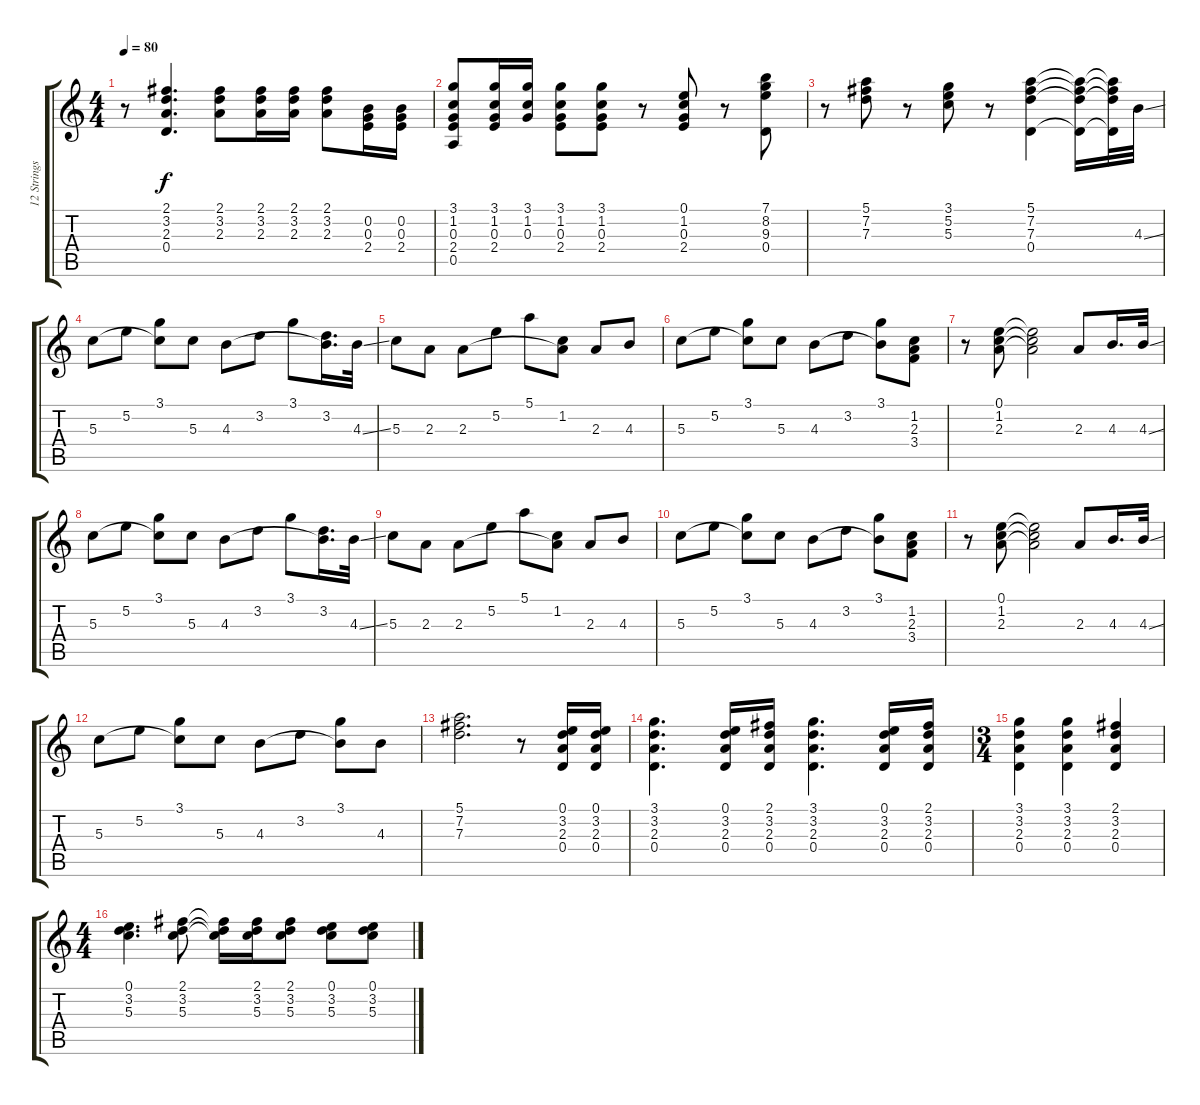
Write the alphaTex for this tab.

\track ("12 Strings Guitar - Jimmy Page" "12 Strings") {instrument electricguitarjazz}
\staff {score tabs}
\tuning (E4 B3 G3 D3 A2 E2) {hide}
\ts (4 4)
\tempo 80
\clef g2
\ks c
r.8{dy f} (2.1 3.2 2.3 0.4).4{d} (2.1 3.2 2.3).8 (2.1 3.2 2.3).16 (2.1 3.2 2.3).16 (2.1 3.2 2.3).8 (0.2 0.3 2.4).16 (0.2 0.3 2.4).16 |
(3.1 1.2 0.3 2.4 0.5).8 (3.1 1.2 0.3 2.4).16 (3.1 1.2 0.3).16 (3.1 1.2 0.3 2.4).8 (3.1 1.2 0.3 2.4).8 r.8 (0.1 1.2 0.3 2.4).8 r.8 (7.1 8.2 9.3 0.4).8 |
r.8 (5.1 7.2 7.3).8 r.8 (3.1 5.2 5.3).8 r.8 (5.1 7.2 7.3 0.4).4 (5.1{t} 7.2{t} 7.3{t} 0.4{t}).16 (5.1{t} 7.2{t} 7.3{t} 0.4{t}).32 4.3{ss}.32 |
5.3.8 5.2.8 (3.1 5.3{t}).8 5.3.8 4.3.8 3.2.8 3.1.8 (3.2 4.3{t}).16{d} 4.3{ss}.32 |
5.3.8 2.3.8 2.3.8 5.2.8 5.1.8 (1.2 2.3{t}).8 2.3.8 4.3.8 |
5.3.8 5.2.8 (3.1 5.3{t}).8 5.3.8 4.3.8 3.2.8 (3.1 4.3{t}).8 (1.2 2.3 3.4).8 |
r.8 (0.1 1.2 2.3).8 (0.1{t} 1.2{t} 2.3{t}).2 2.3.8 4.3.16{d} 4.3{ss}.32 |
5.3.8 5.2.8 (3.1 5.3{t}).8 5.3.8 4.3.8 3.2.8 3.1.8 (3.2 4.3{t}).16{d} 4.3{ss}.32 |
5.3.8 2.3.8 2.3.8 5.2.8 5.1.8 (1.2 2.3{t}).8 2.3.8 4.3.8 |
5.3.8 5.2.8 (3.1 5.3{t}).8 5.3.8 4.3.8 3.2.8 (3.1 4.3{t}).8 (1.2 2.3 3.4).8 |
r.8 (0.1 1.2 2.3).8 (0.1{t} 1.2{t} 2.3{t}).2 2.3.8 4.3.16{d} 4.3{ss}.32 |
5.3.8 5.2.8 (3.1 5.3{t}).8 5.3.8 4.3.8 3.2.8 (3.1 4.3{t}).8 4.3.8 |
(5.1 7.2 7.3).2{d} r.8 (0.1 3.2 2.3 0.4).16 (0.1 3.2 2.3 0.4).16 |
(3.1 3.2 2.3 0.4).4{d} (0.1 3.2 2.3 0.4).16 (2.1 3.2 2.3 0.4).16 (3.1 3.2 2.3 0.4).4{d} (0.1 3.2 2.3 0.4).16 (2.1 3.2 2.3 0.4).16 |
\ts (3 4)
(3.1 3.2 2.3 0.4).4 (3.1 3.2 2.3 0.4).4 (2.1 3.2 2.3 0.4).4 |
\ts (4 4)
(0.1 3.2 5.3).4{d} (2.1 3.2 5.3).8 (2.1{t} 3.2{t} 5.3{t}).16 (2.1 3.2 5.3).16 (2.1 3.2 5.3).8 (0.1 3.2 5.3).8 (0.1 3.2 5.3).8
